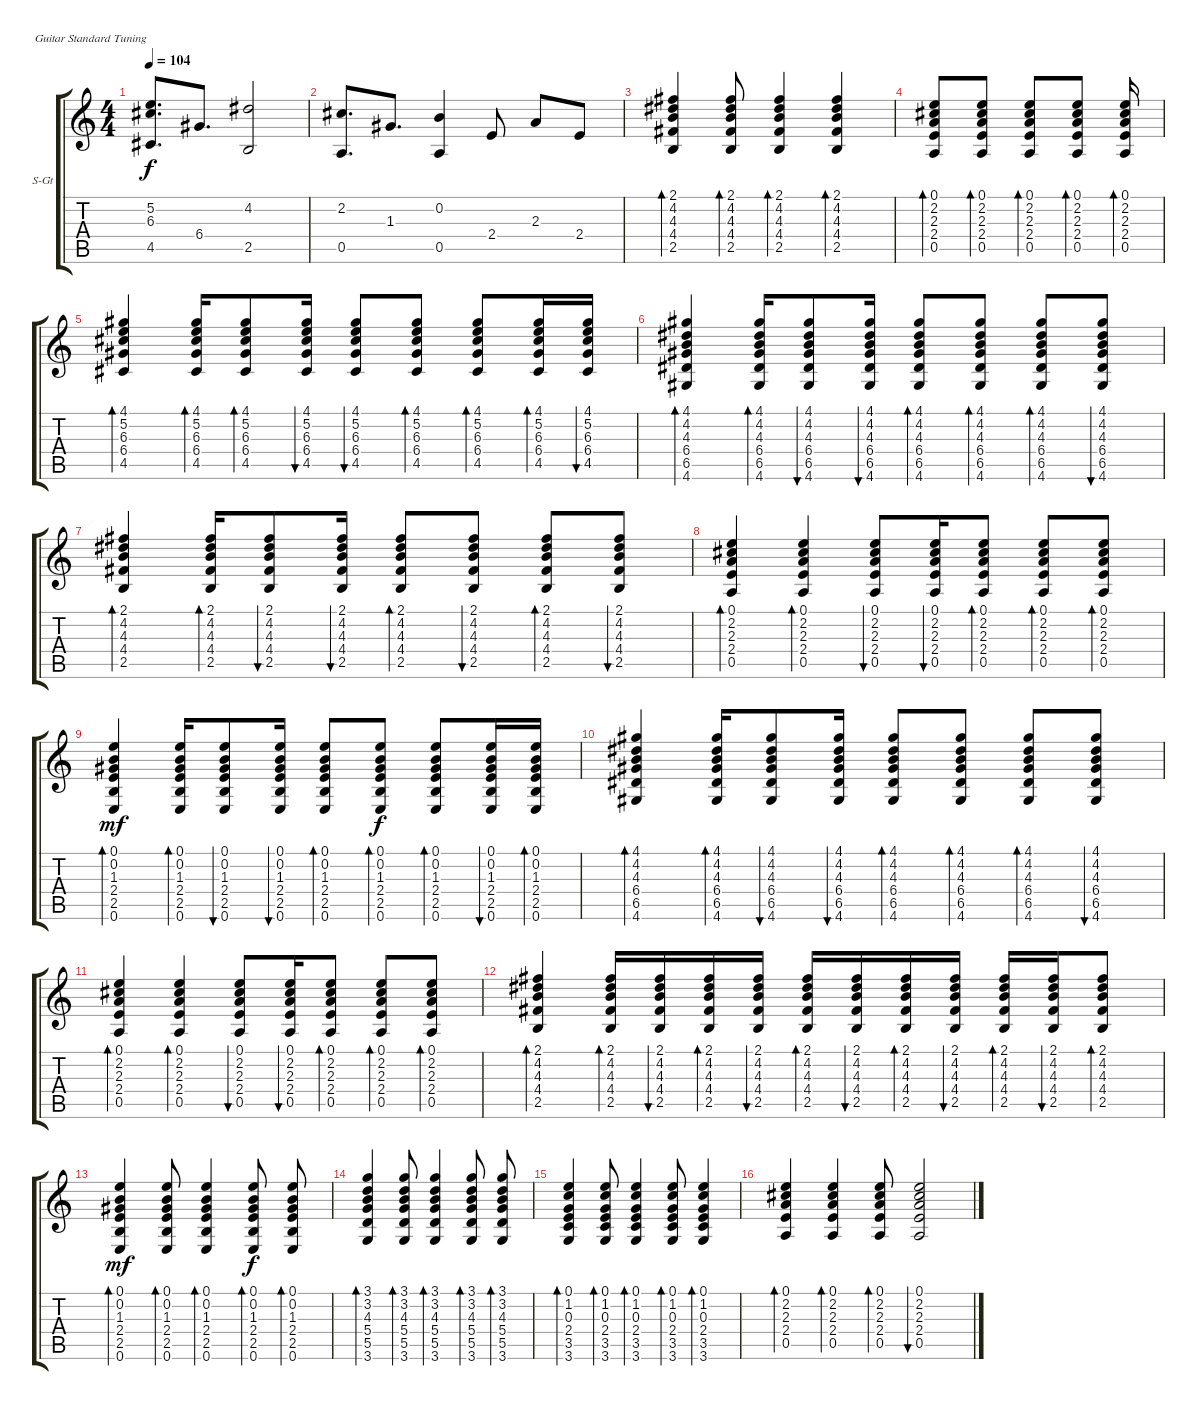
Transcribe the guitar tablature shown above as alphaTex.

\bracketExtendMode groupsimilarinstruments
\firstSystemTrackNameOrientation horizontal
\otherSystemsTrackNameOrientation horizontal
\track ("ãèòàðà" "S-Gt") {instrument acousticguitarsteel}
\staff {score tabs}
\tuning (E4 B3 G3 D3 A2 E2)
\ts (4 4)
\tempo 104
\clef g2
\ks c
(5.2 6.3 4.5).8{d dy f} 6.4.8{d} (4.2 2.5).2 |
(2.2 0.5).8{d} 1.3.8{d} (0.2 0.5).4 2.4.8 2.3.8 2.4.8 |
(2.1 4.2 4.3 4.4 2.5).4{bd 120} (2.1 4.2 4.3 4.4 2.5).8{bd 120} (2.1 4.2 4.3 4.4 2.5).4{bd 120} (2.1 4.2 4.3 4.4 2.5).4{bd 120} |
(0.1 2.2 2.3 2.4 0.5).8{bd 30} (0.1 2.2 2.3 2.4 0.5).8{bd 30} (0.1 2.2 2.3 2.4 0.5).8{bd 30} (0.1 2.2 2.3 2.4 0.5).8{bd 30} (0.1 2.2 2.3 2.4 0.5).16{bd 30} |
(4.1 5.2 6.3 6.4 4.5).4{bd 30} (4.1 5.2 6.3 6.4 4.5).16{bd 30} (4.1 5.2 6.3 6.4 4.5).8{bd 30} (4.1 5.2 6.3 6.4 4.5).16{bu 30} (4.1 5.2 6.3 6.4 4.5).8{bu 30} (4.1 5.2 6.3 6.4 4.5).8{bd 30} (4.1 5.2 6.3 6.4 4.5).8{bd 30} (4.1 5.2 6.3 6.4 4.5).16{bd 30} (4.1 5.2 6.3 6.4 4.5).16{bu 30} |
(4.1 4.2 4.3 6.4 6.5 4.6).4{bd 30} (4.1 4.2 4.3 6.4 6.5 4.6).16{bd 30} (4.1 4.2 4.3 6.4 6.5 4.6).8{bu 30} (4.1 4.2 4.3 6.4 6.5 4.6).16{bu 30} (4.1 4.2 4.3 6.4 6.5 4.6).8{bd 30} (4.1 4.2 4.3 6.4 6.5 4.6).8{bd 30} (4.1 4.2 4.3 6.4 6.5 4.6).8{bd 30} (4.1 4.2 4.3 6.4 6.5 4.6).8{bu 30} |
(2.1 4.2 4.3 4.4 2.5).4{bd 30} (2.1 4.2 4.3 4.4 2.5).16{bd 30} (2.1 4.2 4.3 4.4 2.5).8{bu 30} (2.1 4.2 4.3 4.4 2.5).16{bu 30} (2.1 4.2 4.3 4.4 2.5).8{bd 30} (2.1 4.2 4.3 4.4 2.5).8{bu 30} (2.1 4.2 4.3 4.4 2.5).8{bd 30} (2.1 4.2 4.3 4.4 2.5).8{bu 30} |
(0.1 2.2 2.3 2.4 0.5).4{bd 30} (0.1 2.2 2.3 2.4 0.5).4{bd 30} (0.1 2.2 2.3 2.4 0.5).8{bu 30} (0.1 2.2 2.3 2.4 0.5).16{bu 30} (0.1 2.2 2.3 2.4 0.5).8{bd 30} (0.1 2.2 2.3 2.4 0.5).8{bd 30} (0.1 2.2 2.3 2.4 0.5).8{bd 30} |
(0.1 0.2 1.3 2.4 2.5 0.6).4{bd 30 dy mf} (0.1 0.2 1.3 2.4 2.5 0.6).16{bd 30} (0.1 0.2 1.3 2.4 2.5 0.6).8{bu 30} (0.1 0.2 1.3 2.4 2.5 0.6).16{bu 30} (0.1 0.2 1.3 2.4 2.5 0.6).8{bd 30} (0.1 0.2 1.3 2.4 2.5 0.6).8{bd 30 dy f} (0.1 0.2 1.3 2.4 2.5 0.6).8{bd 30} (0.1 0.2 1.3 2.4 2.5 0.6).16{bu 30} (0.1 0.2 1.3 2.5 2.4 0.6).16{bd 30} |
(4.1 4.2 4.3 6.4 6.5 4.6).4{bd 30} (4.1 4.2 4.3 6.4 6.5 4.6).16{bd 30} (4.1 4.2 4.3 6.4 6.5 4.6).8{bu 30} (4.1 4.2 4.3 6.4 6.5 4.6).16{bu 30} (4.1 4.2 4.3 6.4 6.5 4.6).8{bd 30} (4.1 4.2 4.3 6.4 6.5 4.6).8{bd 30} (4.1 4.2 4.3 6.4 6.5 4.6).8{bd 30} (4.1 4.2 4.3 6.4 6.5 4.6).8{bu 30} |
(0.1 2.2 2.3 2.4 0.5).4{bd 30} (0.1 2.2 2.3 2.4 0.5).4{bd 30} (0.1 2.2 2.3 2.4 0.5).8{bu 30} (0.1 2.2 2.3 2.4 0.5).16{bu 30} (0.1 2.2 2.3 2.4 0.5).8{bd 30} (0.1 2.2 2.3 2.4 0.5).8{bd 30} (0.1 2.2 2.3 2.4 0.5).8{bd 30} |
(2.1 4.2 4.3 4.4 2.5).4{bd 30} (2.1 4.2 4.3 4.4 2.5).16{bd 30} (2.1 4.2 4.3 4.4 2.5).16{bu 30} (2.1 4.2 4.3 4.4 2.5).16{bd 30} (2.1 4.2 4.3 4.4 2.5).16{bu 30} (2.1 4.2 4.3 4.4 2.5).16{bd 30} (2.1 4.2 4.3 4.4 2.5).16{bu 30} (2.1 4.2 4.3 4.4 2.5).16{bd 30} (2.1 4.2 4.3 4.4 2.5).16{bu 30} (2.1 4.2 4.3 4.4 2.5).16{bd 30} (2.1 4.2 4.3 4.4 2.5).16{bu 30} (2.1 4.2 4.3 4.4 2.5).8{bd 30} |
(0.1 0.2 1.3 2.4 2.5 0.6).4{bd 30 dy mf} (0.1 0.2 1.3 2.4 2.5 0.6).8{bd 30} (0.1 0.2 1.3 2.4 2.5 0.6).4{bd 30} (0.1 0.2 1.3 2.4 2.5 0.6).8{bd 30 dy f} (0.1 0.2 1.3 2.4 2.5 0.6).8{bd 30} |
(3.1 3.2 3.6 5.5 5.4 4.3).4{bd 30} (3.1 3.2 4.3 5.4 5.5 3.6).8{bd 30} (3.6 5.5 5.4 4.3 3.2 3.1).4{bd 30} (3.6 5.5 5.4 4.3 3.2 3.1).8{bd 30} (3.6 5.5 5.4 4.3 3.2 3.1).8{bd 30} |
(3.6 3.5 2.4 1.2 0.1 0.3).4{bd 30} (3.6 3.5 2.4 1.2 0.3 0.1).8{bd 30} (3.6 3.5 2.4 0.3 1.2 0.1).4{bd 30} (3.6 3.5 2.4 0.3 1.2 0.1).8{bd 30} (3.6 3.5 2.4 0.3 1.2 0.1).4{bd 30} |
(0.1 2.2 2.3 2.4 0.5).4{bd 30} (0.1 2.2 2.3 2.4 0.5).4{bd 30} (0.1 2.2 2.3 2.4 0.5).8{bd 30} (0.1 2.2 2.3 2.4 0.5).2{bu 30}
